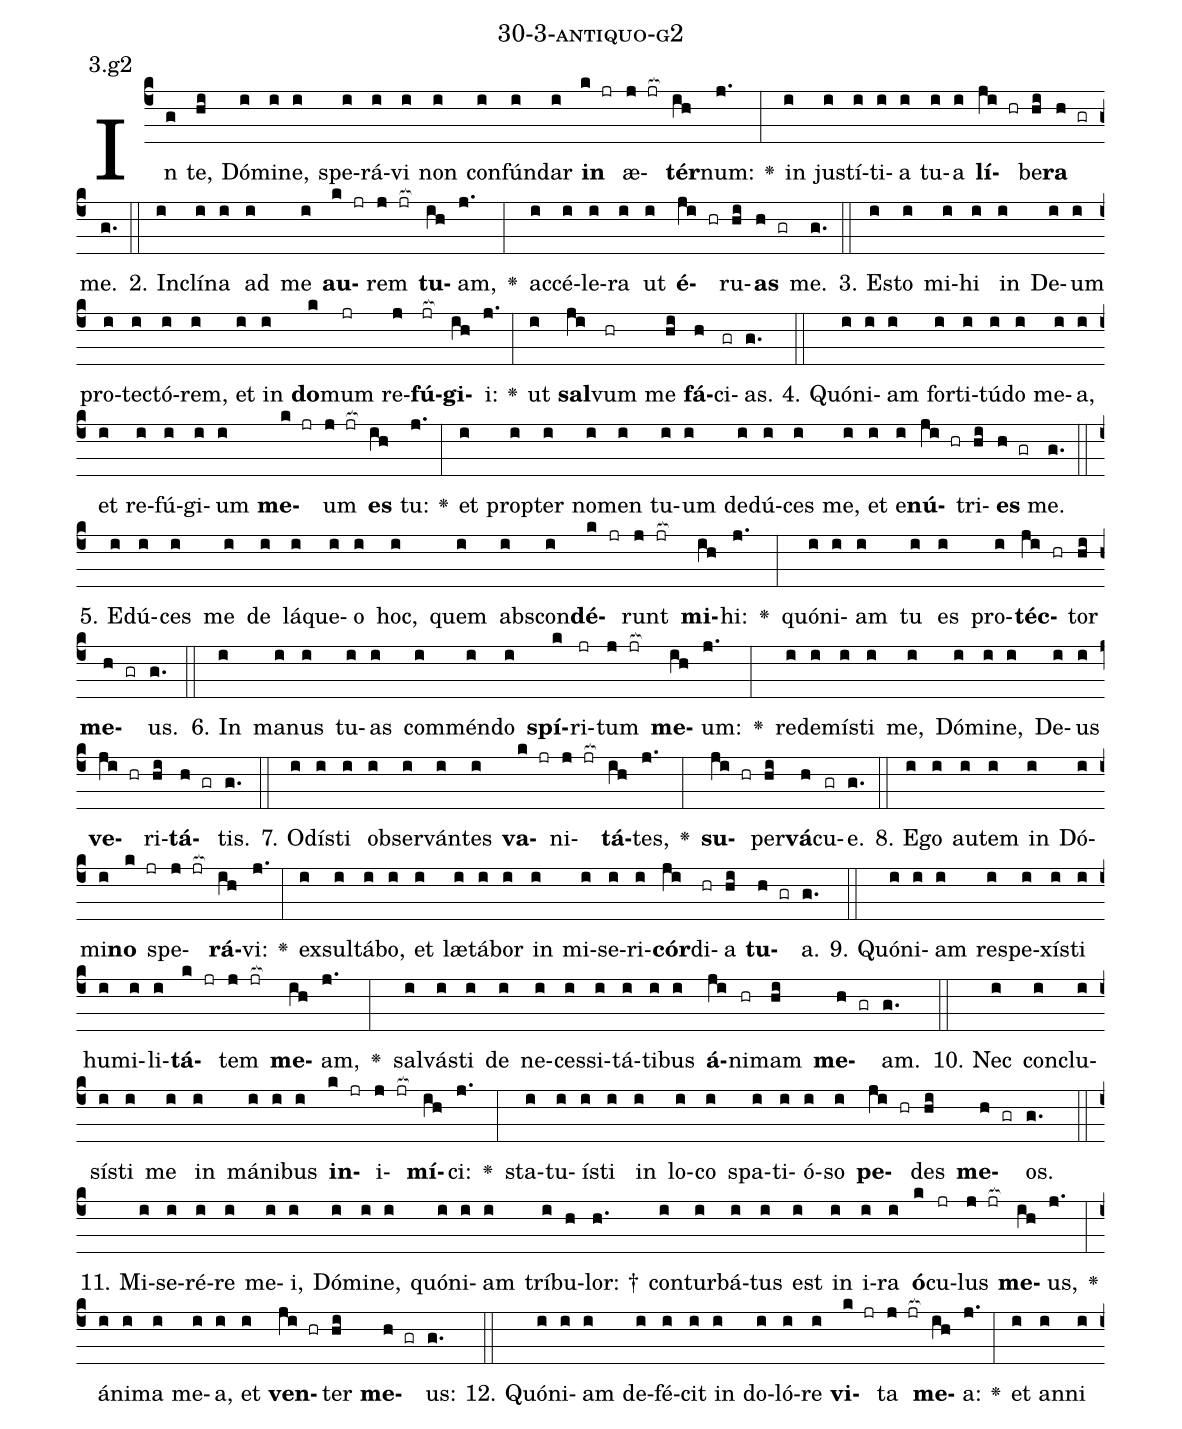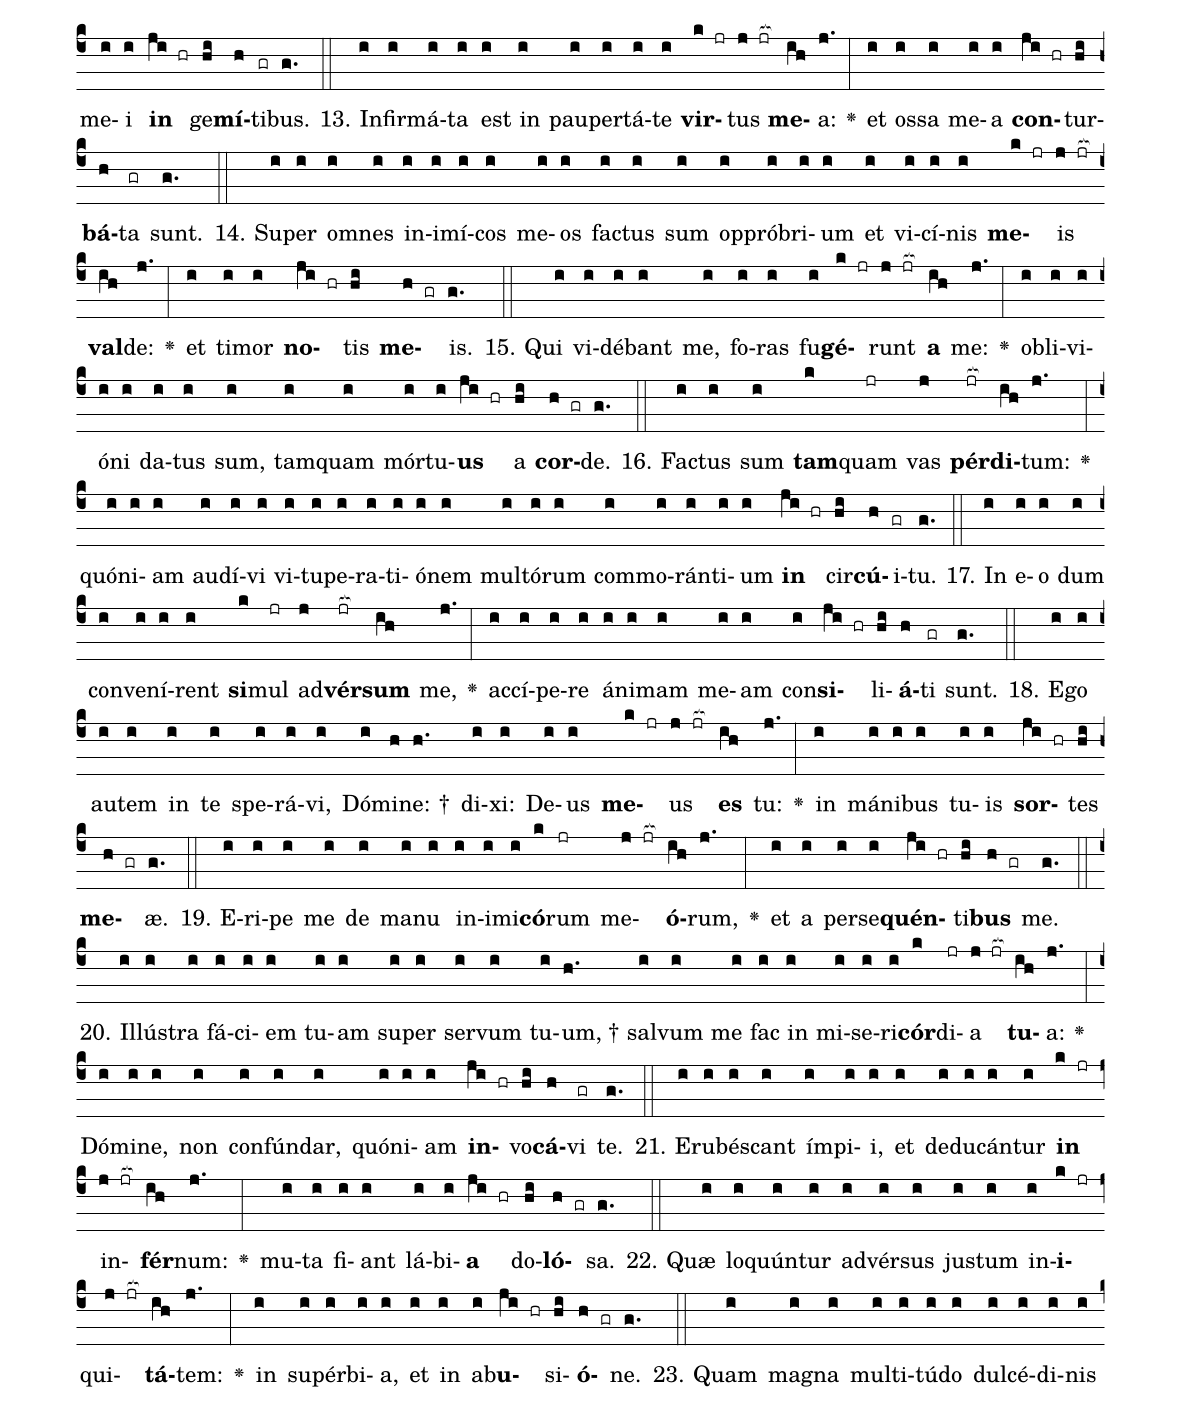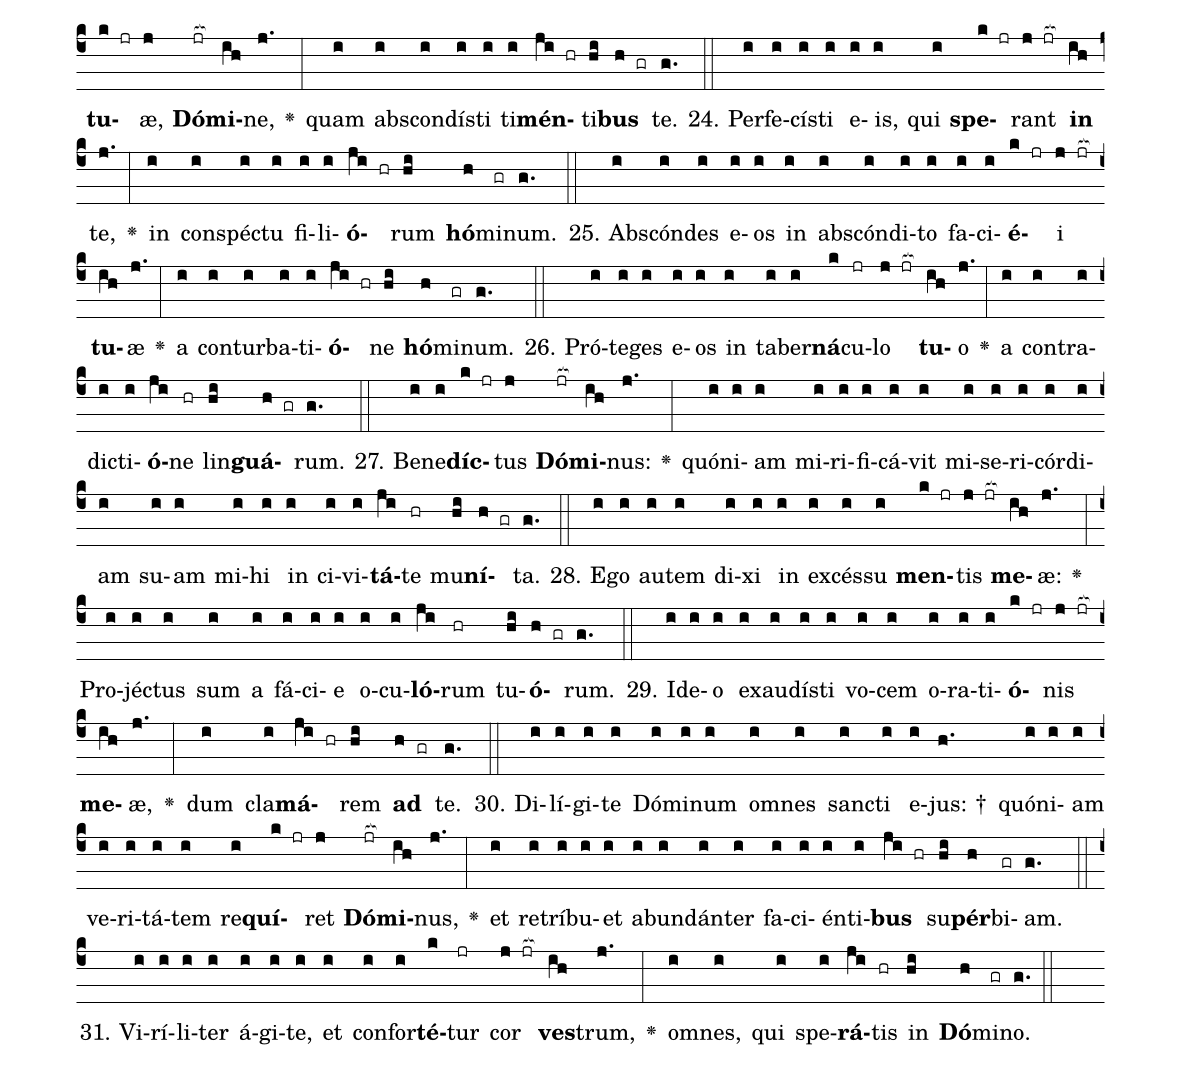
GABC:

name: 30-3-antiquo-g2;
annotation: 3.g2;
%%
(c4)In(g) te,(hi) Dó(i)mi(i)ne,(i) spe(i)rá(i)vi(i) non(i) con(i)fún(i)dar(i) <b>in</b>(k jr) æ(j jr[ocb:1{])<b>tér</b>(ih[ocb:0}])num:(j.) <v>\greheightstar</v>(:) in(i) jus(i)tí(i)ti(i)a(i) tu(i)a(i) <b>lí</b>(ji hr)be(hi)<b>ra</b>(h gr) me.(g.) (::)
2. In(i)clí(i)na(i) ad(i) me(i) <b>au</b>(k jr)rem(j jr[ocb:1{]) <b>tu</b>(ih[ocb:0}])am,(j.) <v>\greheightstar</v>(:) ac(i)cé(i)le(i)ra(i) ut(i) <b>é</b>(ji hr)ru(hi)<b>as</b>(h gr) me.(g.) (::)
3. Es(i)to(i) mi(i)hi(i) in(i) De(i)um(i) pro(i)tec(i)tó(i)rem,(i) et(i) in(i) <b>do</b>(k)mum(jr) re(j)<b>fú</b>(jr[ocb:1{])<b>gi</b>(ih[ocb:0}])i:(j.) <v>\greheightstar</v>(:) ut(i) <b>sal</b>(ji)vum(hr) me(hi) <b>fá</b>(h)ci(gr)as.(g.) (::)
4. Quón(i)i(i)am(i) for(i)ti(i)tú(i)do(i) me(i)a,(i) et(i) re(i)fú(i)gi(i)um(i) <b>me</b>(k jr)um(j jr[ocb:1{]) <b>es</b>(ih[ocb:0}]) tu:(j.) <v>\greheightstar</v>(:) et(i) prop(i)ter(i) no(i)men(i) tu(i)um(i) de(i)dú(i)ces(i) me,(i) et(i) e(i)<b>nú</b>(ji hr)tri(hi)<b>es</b>(h gr) me.(g.) (::)
5. E(i)dú(i)ces(i) me(i) de(i) lá(i)que(i)o(i) hoc,(i) quem(i) abs(i)con(i)<b>dé</b>(k jr)runt(j jr[ocb:1{]) <b>mi</b>(ih[ocb:0}])hi:(j.) <v>\greheightstar</v>(:) quón(i)i(i)am(i) tu(i) es(i) pro(i)<b>téc</b>(ji hr)tor(hi) <b>me</b>(h gr)us.(g.) (::)
6. In(i) ma(i)nus(i) tu(i)as(i) com(i)mén(i)do(i) <b>spí</b>(k)ri(jr)tum(j jr[ocb:1{]) <b>me</b>(ih[ocb:0}])um:(j.) <v>\greheightstar</v>(:) red(i)e(i)mís(i)ti(i) me,(i) Dó(i)mi(i)ne,(i) De(i)us(i) <b>ve</b>(ji hr)ri(hi)<b>tá</b>(h gr)tis.(g.) (::)
7. O(i)dís(i)ti(i) ob(i)ser(i)ván(i)tes(i) <b>va</b>(k jr)ni(j jr[ocb:1{])<b>tá</b>(ih[ocb:0}])tes,(j.) <v>\greheightstar</v>(:) <b>su</b>(ji hr)per(hi)<b>vá</b>(h)cu(gr)e.(g.) (::)
8. E(i)go(i) au(i)tem(i) in(i) Dó(i)mi(i)<b>no</b>(k jr) spe(j jr[ocb:1{])<b>rá</b>(ih[ocb:0}])vi:(j.) <v>\greheightstar</v>(:) ex(i)sul(i)tá(i)bo,(i) et(i) læ(i)tá(i)bor(i) in(i) mi(i)se(i)ri(i)<b>cór</b>(ji)di(hr)a(hi) <b>tu</b>(h gr)a.(g.) (::)
9. Quón(i)i(i)am(i) re(i)spe(i)xís(i)ti(i) hu(i)mi(i)li(i)<b>tá</b>(k jr)tem(j jr[ocb:1{]) <b>me</b>(ih[ocb:0}])am,(j.) <v>\greheightstar</v>(:) sal(i)vás(i)ti(i) de(i) ne(i)ces(i)si(i)tá(i)ti(i)bus(i) <b>á</b>(ji)ni(hr)mam(hi) <b>me</b>(h gr)am.(g.) (::)
10. Nec(i) con(i)clu(i)sís(i)ti(i) me(i) in(i) má(i)ni(i)bus(i) <b>in</b>(k jr)i(j jr[ocb:1{])<b>mí</b>(ih[ocb:0}])ci:(j.) <v>\greheightstar</v>(:) sta(i)tu(i)ís(i)ti(i) in(i) lo(i)co(i) spa(i)ti(i)ó(i)so(i) <b>pe</b>(ji hr)des(hi) <b>me</b>(h gr)os.(g.) (::)
11. Mi(i)se(i)ré(i)re(i) me(i)i,(i) Dó(i)mi(i)ne,(i) quón(i)i(i)am(i) trí(i)bu(h)lor: †(h.) con(i)tur(i)bá(i)tus(i) est(i) in(i) i(i)ra(i) <b>ó</b>(k)cu(jr)lus(j jr[ocb:1{]) <b>me</b>(ih[ocb:0}])us,(j.) <v>\greheightstar</v>(:) á(i)ni(i)ma(i) me(i)a,(i) et(i) <b>ven</b>(ji hr)ter(hi) <b>me</b>(h gr)us:(g.) (::)
12. Quón(i)i(i)am(i) de(i)fé(i)cit(i) in(i) do(i)ló(i)re(i) <b>vi</b>(k jr)ta(j jr[ocb:1{]) <b>me</b>(ih[ocb:0}])a:(j.) <v>\greheightstar</v>(:) et(i) an(i)ni(i) me(i)i(i) <b>in</b>(ji hr) ge(hi)<b>mí</b>(h)ti(gr)bus.(g.) (::)
13. In(i)fir(i)má(i)ta(i) est(i) in(i) pau(i)per(i)tá(i)te(i) <b>vir</b>(k jr)tus(j jr[ocb:1{]) <b>me</b>(ih[ocb:0}])a:(j.) <v>\greheightstar</v>(:) et(i) os(i)sa(i) me(i)a(i) <b>con</b>(ji hr)tur(hi)<b>bá</b>(h)ta(gr) sunt.(g.) (::)
14. Su(i)per(i) om(i)nes(i) in(i)i(i)mí(i)cos(i) me(i)os(i) fac(i)tus(i) sum(i) op(i)pró(i)bri(i)um(i) et(i) vi(i)cí(i)nis(i) <b>me</b>(k jr)is(j jr[ocb:1{]) <b>val</b>(ih[ocb:0}])de:(j.) <v>\greheightstar</v>(:) et(i) ti(i)mor(i) <b>no</b>(ji hr)tis(hi) <b>me</b>(h gr)is.(g.) (::)
15. Qui(i) vi(i)dé(i)bant(i) me,(i) fo(i)ras(i) fu(i)<b>gé</b>(k jr)runt(j jr[ocb:1{]) <b>a</b>(ih[ocb:0}]) me:(j.) <v>\greheightstar</v>(:) ob(i)li(i)vi(i)ó(i)ni(i) da(i)tus(i) sum,(i) tam(i)quam(i) mór(i)tu(i)<b>us</b>(ji hr) a(hi) <b>cor</b>(h gr)de.(g.) (::)
16. Fac(i)tus(i) sum(i) <b>tam</b>(k)quam(jr) vas(j) <b>pér</b>(jr[ocb:1{])<b>di</b>(ih[ocb:0}])tum:(j.) <v>\greheightstar</v>(:) quón(i)i(i)am(i) au(i)dí(i)vi(i) vi(i)tu(i)pe(i)ra(i)ti(i)ó(i)nem(i) mul(i)tó(i)rum(i) com(i)mo(i)rán(i)ti(i)um(i) <b>in</b>(ji hr) cir(hi)<b>cú</b>(h)i(gr)tu.(g.) (::)
17. In(i) e(i)o(i) dum(i) con(i)ve(i)ní(i)rent(i) <b>si</b>(k)mul(jr) ad(j)<b>vér</b>(jr[ocb:1{])<b>sum</b>(ih[ocb:0}]) me,(j.) <v>\greheightstar</v>(:) ac(i)cí(i)pe(i)re(i) á(i)ni(i)mam(i) me(i)am(i) con(i)<b>si</b>(ji hr)li(hi)<b>á</b>(h)ti(gr) sunt.(g.) (::)
18. E(i)go(i) au(i)tem(i) in(i) te(i) spe(i)rá(i)vi,(i) Dó(i)mi(h)ne: †(h.) di(i)xi:(i) De(i)us(i) <b>me</b>(k jr)us(j jr[ocb:1{]) <b>es</b>(ih[ocb:0}]) tu:(j.) <v>\greheightstar</v>(:) in(i) má(i)ni(i)bus(i) tu(i)is(i) <b>sor</b>(ji hr)tes(hi) <b>me</b>(h gr)æ.(g.) (::)
19. E(i)ri(i)pe(i) me(i) de(i) ma(i)nu(i) in(i)i(i)mi(i)<b>có</b>(k)rum(jr) me(j jr[ocb:1{])<b>ó</b>(ih[ocb:0}])rum,(j.) <v>\greheightstar</v>(:) et(i) a(i) per(i)se(i)<b>quén</b>(ji hr)ti(hi)<b>bus</b>(h gr) me.(g.) (::)
20. Il(i)lús(i)tra(i) fá(i)ci(i)em(i) tu(i)am(i) su(i)per(i) ser(i)vum(i) tu(i)um, †(h.) sal(i)vum(i) me(i) fac(i) in(i) mi(i)se(i)ri(i)<b>cór</b>(k)di(jr)a(j jr[ocb:1{]) <b>tu</b>(ih[ocb:0}])a:(j.) <v>\greheightstar</v>(:) Dó(i)mi(i)ne,(i) non(i) con(i)fún(i)dar,(i) quón(i)i(i)am(i) <b>in</b>(ji hr)vo(hi)<b>cá</b>(h)vi(gr) te.(g.) (::)
21. E(i)ru(i)bés(i)cant(i) ím(i)pi(i)i,(i) et(i) de(i)du(i)cán(i)tur(i) <b>in</b>(k jr) in(j jr[ocb:1{])<b>fér</b>(ih[ocb:0}])num:(j.) <v>\greheightstar</v>(:) mu(i)ta(i) fi(i)ant(i) lá(i)bi(i)<b>a</b>(ji hr) do(hi)<b>ló</b>(h gr)sa.(g.) (::)
22. Quæ(i) lo(i)quún(i)tur(i) ad(i)vér(i)sus(i) jus(i)tum(i) in(i)<b>i</b>(k jr)qui(j jr[ocb:1{])<b>tá</b>(ih[ocb:0}])tem:(j.) <v>\greheightstar</v>(:) in(i) su(i)pér(i)bi(i)a,(i) et(i) in(i) ab(i)<b>u</b>(ji hr)si(hi)<b>ó</b>(h gr)ne.(g.) (::)
23. Quam(i) ma(i)gna(i) mul(i)ti(i)tú(i)do(i) dul(i)cé(i)di(i)nis(i) <b>tu</b>(k jr)æ,(j) <b>Dó</b>(jr[ocb:1{])<b>mi</b>(ih[ocb:0}])ne,(j.) <v>\greheightstar</v>(:) quam(i) abs(i)con(i)dís(i)ti(i) ti(i)<b>mén</b>(ji hr)ti(hi)<b>bus</b>(h gr) te.(g.) (::)
24. Per(i)fe(i)cís(i)ti(i) e(i)is,(i) qui(i) <b>spe</b>(k jr)rant(j jr[ocb:1{]) <b>in</b>(ih[ocb:0}]) te,(j.) <v>\greheightstar</v>(:) in(i) con(i)spéc(i)tu(i) fi(i)li(i)<b>ó</b>(ji hr)rum(hi) <b>hó</b>(h)mi(gr)num.(g.) (::)
25. Abs(i)cón(i)des(i) e(i)os(i) in(i) abs(i)cón(i)di(i)to(i) fa(i)ci(i)<b>é</b>(k jr)i(j jr[ocb:1{]) <b>tu</b>(ih[ocb:0}])æ(j.) <v>\greheightstar</v>(:) a(i) con(i)tur(i)ba(i)ti(i)<b>ó</b>(ji hr)ne(hi) <b>hó</b>(h)mi(gr)num.(g.) (::)
26. Pró(i)te(i)ges(i) e(i)os(i) in(i) ta(i)ber(i)<b>ná</b>(k)cu(jr)lo(j jr[ocb:1{]) <b>tu</b>(ih[ocb:0}])o(j.) <v>\greheightstar</v>(:) a(i) con(i)tra(i)dic(i)ti(i)<b>ó</b>(ji)ne(hr) lin(hi)<b>guá</b>(h gr)rum.(g.) (::)
27. Be(i)ne(i)<b>díc</b>(k jr)tus(j) <b>Dó</b>(jr[ocb:1{])<b>mi</b>(ih[ocb:0}])nus:(j.) <v>\greheightstar</v>(:) quón(i)i(i)am(i) mi(i)ri(i)fi(i)cá(i)vit(i) mi(i)se(i)ri(i)cór(i)di(i)am(i) su(i)am(i) mi(i)hi(i) in(i) ci(i)vi(i)<b>tá</b>(ji)te(hr) mu(hi)<b>ní</b>(h gr)ta.(g.) (::)
28. E(i)go(i) au(i)tem(i) di(i)xi(i) in(i) ex(i)cés(i)su(i) <b>men</b>(k jr)tis(j jr[ocb:1{]) <b>me</b>(ih[ocb:0}])æ:(j.) <v>\greheightstar</v>(:) Pro(i)jéc(i)tus(i) sum(i) a(i) fá(i)ci(i)e(i) o(i)cu(i)<b>ló</b>(ji)rum(hr) tu(hi)<b>ó</b>(h gr)rum.(g.) (::)
29. Id(i)e(i)o(i) ex(i)au(i)dís(i)ti(i) vo(i)cem(i) o(i)ra(i)ti(i)<b>ó</b>(k jr)nis(j jr[ocb:1{]) <b>me</b>(ih[ocb:0}])æ,(j.) <v>\greheightstar</v>(:) dum(i) cla(i)<b>má</b>(ji hr)rem(hi) <b>ad</b>(h gr) te.(g.) (::)
30. Di(i)lí(i)gi(i)te(i) Dó(i)mi(i)num(i) om(i)nes(i) sanc(i)ti(i) e(i)jus: †(h.) quón(i)i(i)am(i) ve(i)ri(i)tá(i)tem(i) re(i)<b>quí</b>(k jr)ret(j) <b>Dó</b>(jr[ocb:1{])<b>mi</b>(ih[ocb:0}])nus,(j.) <v>\greheightstar</v>(:) et(i) re(i)trí(i)bu(i)et(i) ab(i)un(i)dán(i)ter(i) fa(i)ci(i)én(i)ti(i)<b>bus</b>(ji hr) su(hi)<b>pér</b>(h)bi(gr)am.(g.) (::)
31. Vi(i)rí(i)li(i)ter(i) á(i)gi(i)te,(i) et(i) con(i)for(i)<b>té</b>(k)tur(jr) cor(j jr[ocb:1{]) <b>ves</b>(ih[ocb:0}])trum,(j.) <v>\greheightstar</v>(:) om(i)nes,(i) qui(i) spe(i)<b>rá</b>(ji)tis(hr) in(hi) <b>Dó</b>(h)mi(gr)no.(g.) (::)
